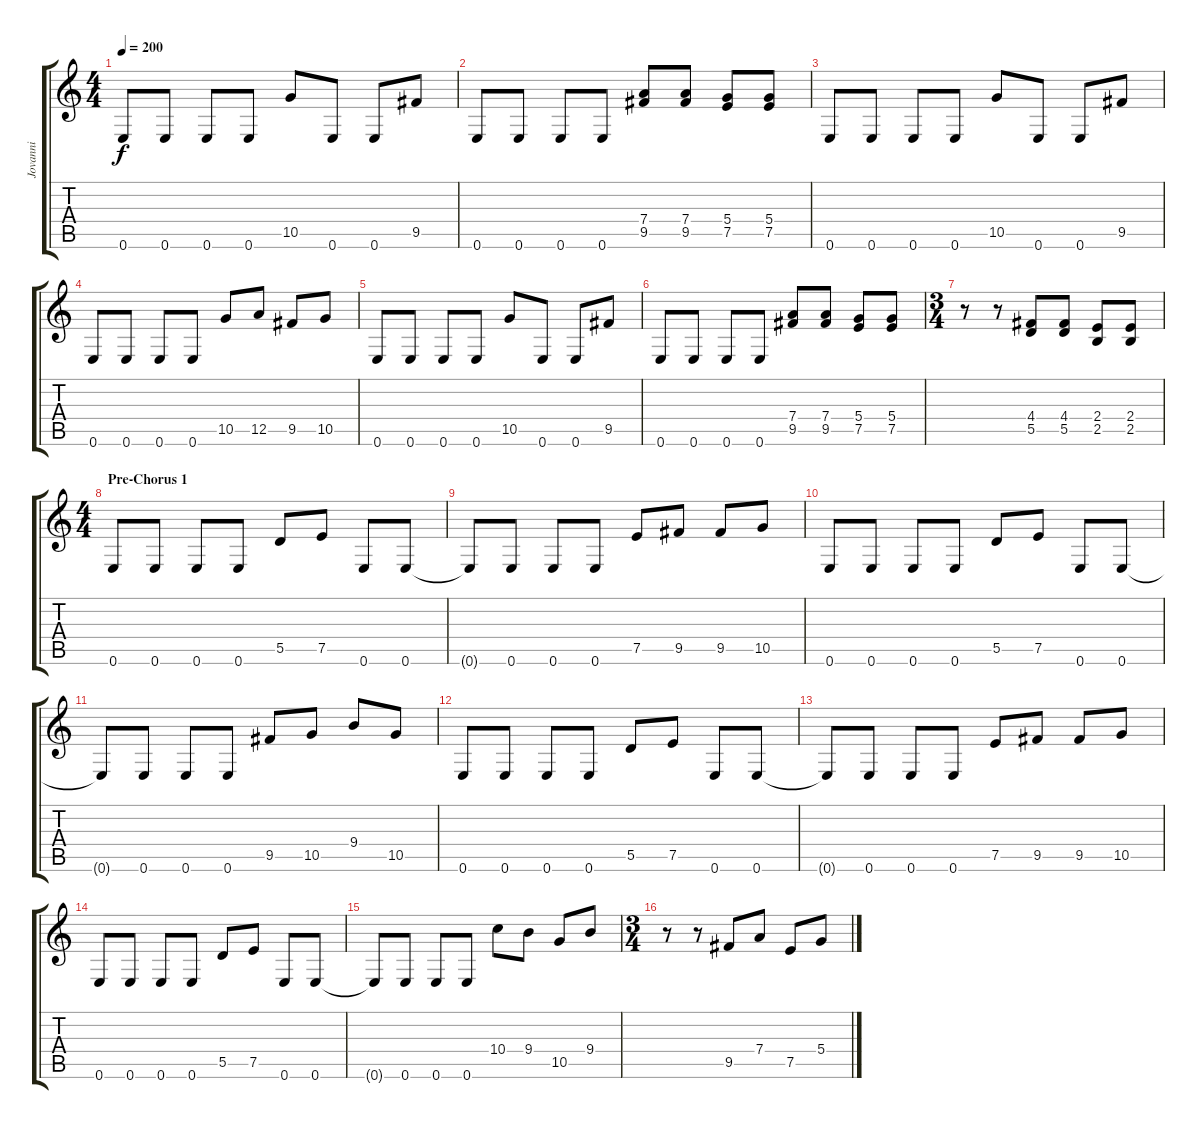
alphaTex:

\track ("Jovanni" "Jovanni") {instrument distortionguitar}
\staff {score tabs}
\tuning (E4 B3 G3 D3 A2 E2) {hide}
\ts (4 4)
\tempo 200
\clef g2
\ks c
0.6.8{dy f} 0.6.8 0.6.8 0.6.8 10.5.8 0.6.8 0.6.8 9.5.8 |
0.6.8 0.6.8 0.6.8 0.6.8 (7.4 9.5).8 (7.4 9.5).8 (5.4 7.5).8 (5.4 7.5).8 |
0.6.8 0.6.8 0.6.8 0.6.8 10.5.8 0.6.8 0.6.8 9.5.8 |
0.6.8 0.6.8 0.6.8 0.6.8 10.5.8 12.5.8 9.5.8 10.5.8 |
0.6.8 0.6.8 0.6.8 0.6.8 10.5.8 0.6.8 0.6.8 9.5.8 |
0.6.8 0.6.8 0.6.8 0.6.8 (7.4 9.5).8 (7.4 9.5).8 (5.4 7.5).8 (5.4 7.5).8 |
\ts (3 4)
r.8 r.8 (4.4 5.5).8 (4.4 5.5).8 (2.4 2.5).8 (2.4 2.5).8 |
\ts (4 4)
\section ("" "Pre-Chorus 1")
0.6.8 0.6.8 0.6.8 0.6.8 5.5.8 7.5.8 0.6.8 0.6.8 |
0.6{t}.8 0.6.8 0.6.8 0.6.8 7.5.8 9.5.8 9.5.8 10.5.8 |
0.6.8 0.6.8 0.6.8 0.6.8 5.5.8 7.5.8 0.6.8 0.6.8 |
0.6{t}.8 0.6.8 0.6.8 0.6.8 9.5.8 10.5.8 9.4.8 10.5.8 |
0.6.8 0.6.8 0.6.8 0.6.8 5.5.8 7.5.8 0.6.8 0.6.8 |
0.6{t}.8 0.6.8 0.6.8 0.6.8 7.5.8 9.5.8 9.5.8 10.5.8 |
0.6.8 0.6.8 0.6.8 0.6.8 5.5.8 7.5.8 0.6.8 0.6.8 |
0.6{t}.8 0.6.8 0.6.8 0.6.8 10.4.8 9.4.8 10.5.8 9.4.8 |
\ts (3 4)
r.8 r.8 9.5.8 7.4.8 7.5.8 5.4.8
